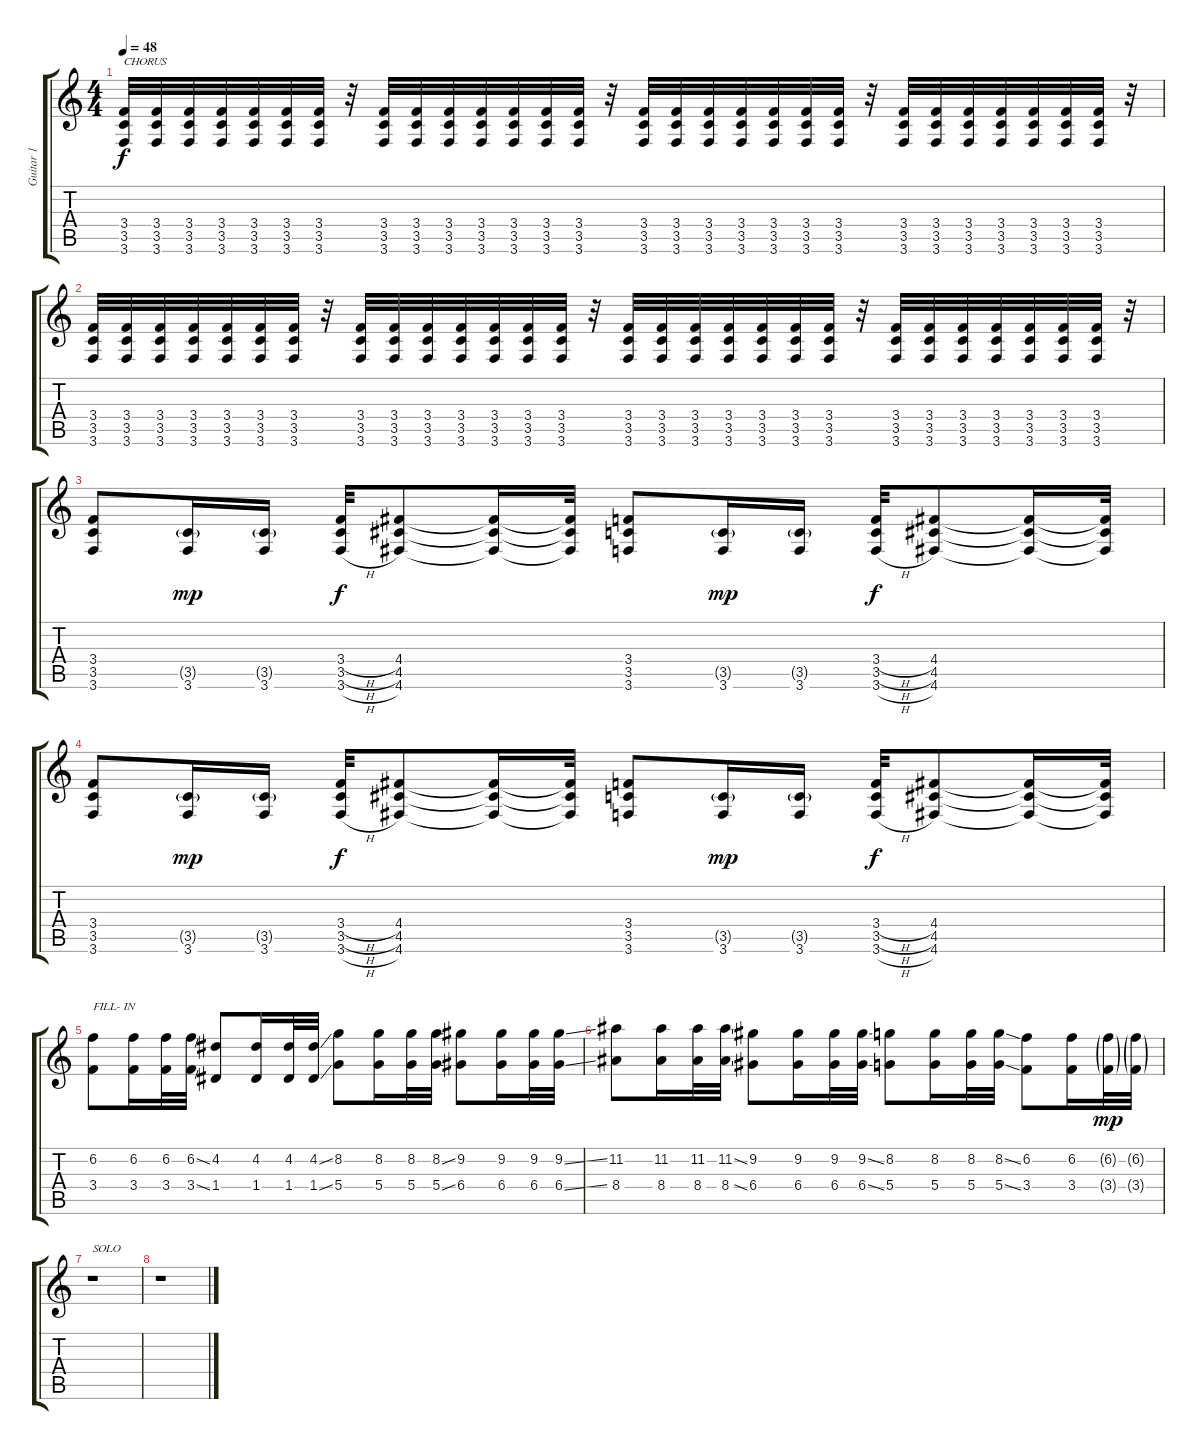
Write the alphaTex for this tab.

\track ("Guitar 1" "Guitar 1") {instrument overdrivenguitar}
\staff {score tabs}
\tuning (E4 B3 G3 D3 A2 D2) {hide}
\ts (4 4)
\tempo 48
\clef g2
\ks c
(3.4 3.5 3.6).32{txt "CHORUS" dy f} (3.4 3.5 3.6).32 (3.4 3.5 3.6).32 (3.4 3.5 3.6).32 (3.4 3.5 3.6).32 (3.4 3.5 3.6).32 (3.4 3.5 3.6).32 r.32 (3.4 3.5 3.6).32 (3.4 3.5 3.6).32 (3.4 3.5 3.6).32 (3.4 3.5 3.6).32 (3.4 3.5 3.6).32 (3.4 3.5 3.6).32 (3.4 3.5 3.6).32 r.32 (3.4 3.5 3.6).32 (3.4 3.5 3.6).32 (3.4 3.5 3.6).32 (3.4 3.5 3.6).32 (3.4 3.5 3.6).32 (3.4 3.5 3.6).32 (3.4 3.5 3.6).32 r.32 (3.4 3.5 3.6).32 (3.4 3.5 3.6).32 (3.4 3.5 3.6).32 (3.4 3.5 3.6).32 (3.4 3.5 3.6).32 (3.4 3.5 3.6).32 (3.4 3.5 3.6).32 r.32 |
(3.4 3.5 3.6).32 (3.4 3.5 3.6).32 (3.4 3.5 3.6).32 (3.4 3.5 3.6).32 (3.4 3.5 3.6).32 (3.4 3.5 3.6).32 (3.4 3.5 3.6).32 r.32 (3.4 3.5 3.6).32 (3.4 3.5 3.6).32 (3.4 3.5 3.6).32 (3.4 3.5 3.6).32 (3.4 3.5 3.6).32 (3.4 3.5 3.6).32 (3.4 3.5 3.6).32 r.32 (3.4 3.5 3.6).32 (3.4 3.5 3.6).32 (3.4 3.5 3.6).32 (3.4 3.5 3.6).32 (3.4 3.5 3.6).32 (3.4 3.5 3.6).32 (3.4 3.5 3.6).32 r.32 (3.4 3.5 3.6).32 (3.4 3.5 3.6).32 (3.4 3.5 3.6).32 (3.4 3.5 3.6).32 (3.4 3.5 3.6).32 (3.4 3.5 3.6).32 (3.4 3.5 3.6).32 r.32 |
(3.4 3.5 3.6).8 (3.5{g} 3.6).16{dy mp} (3.5{g} 3.6).16 (3.4{h} 3.5{h} 3.6{h}).32{dy f} (4.4 4.5 4.6).8 (4.4{t} 4.5{t} 4.6{t}).16 (4.4{t} 4.5{t} 4.6{t}).32 (3.4 3.5 3.6).8 (3.5{g} 3.6).16{dy mp} (3.5{g} 3.6).16 (3.4{h} 3.5{h} 3.6{h}).32{dy f} (4.4 4.5 4.6).8 (4.4{t} 4.5{t} 4.6{t}).16 (4.4{t} 4.5{t} 4.6{t}).32 |
(3.4 3.5 3.6).8 (3.5{g} 3.6).16{dy mp} (3.5{g} 3.6).16 (3.4{h} 3.5{h} 3.6{h}).32{dy f} (4.4 4.5 4.6).8 (4.4{t} 4.5{t} 4.6{t}).16 (4.4{t} 4.5{t} 4.6{t}).32 (3.4 3.5 3.6).8 (3.5{g} 3.6).16{dy mp} (3.5{g} 3.6).16 (3.4{h} 3.5{h} 3.6{h}).32{dy f} (4.4 4.5 4.6).8 (4.4{t} 4.5{t} 4.6{t}).16 (4.4{t} 4.5{t} 4.6{t}).32 |
(6.2 3.4).8{txt "FILL- IN"} (6.2 3.4).16 (6.2 3.4).32 (6.2{ss} 3.4{ss}).32 (4.2 1.4).8 (4.2 1.4).16 (4.2 1.4).32 (4.2{ss} 1.4{ss}).32 (8.2 5.4).8 (8.2 5.4).16 (8.2 5.4).32 (8.2{ss} 5.4{ss}).32 (9.2 6.4).8 (9.2 6.4).16 (9.2 6.4).32 (9.2{ss} 6.4{ss}).32 |
(11.2 8.4).8 (11.2 8.4).16 (11.2 8.4).32 (11.2{ss} 8.4{ss}).32 (9.2 6.4).8 (9.2 6.4).16 (9.2 6.4).32 (9.2{ss} 6.4{ss}).32 (8.2 5.4).8 (8.2 5.4).16 (8.2 5.4).32 (8.2{ss} 5.4{ss}).32 (6.2 3.4).8 (6.2 3.4).16 (6.2{g} 3.4{g}).32{dy mp} (6.2{g} 3.4{g}).32 |
r.1{txt "SOLO"} |
r.1
